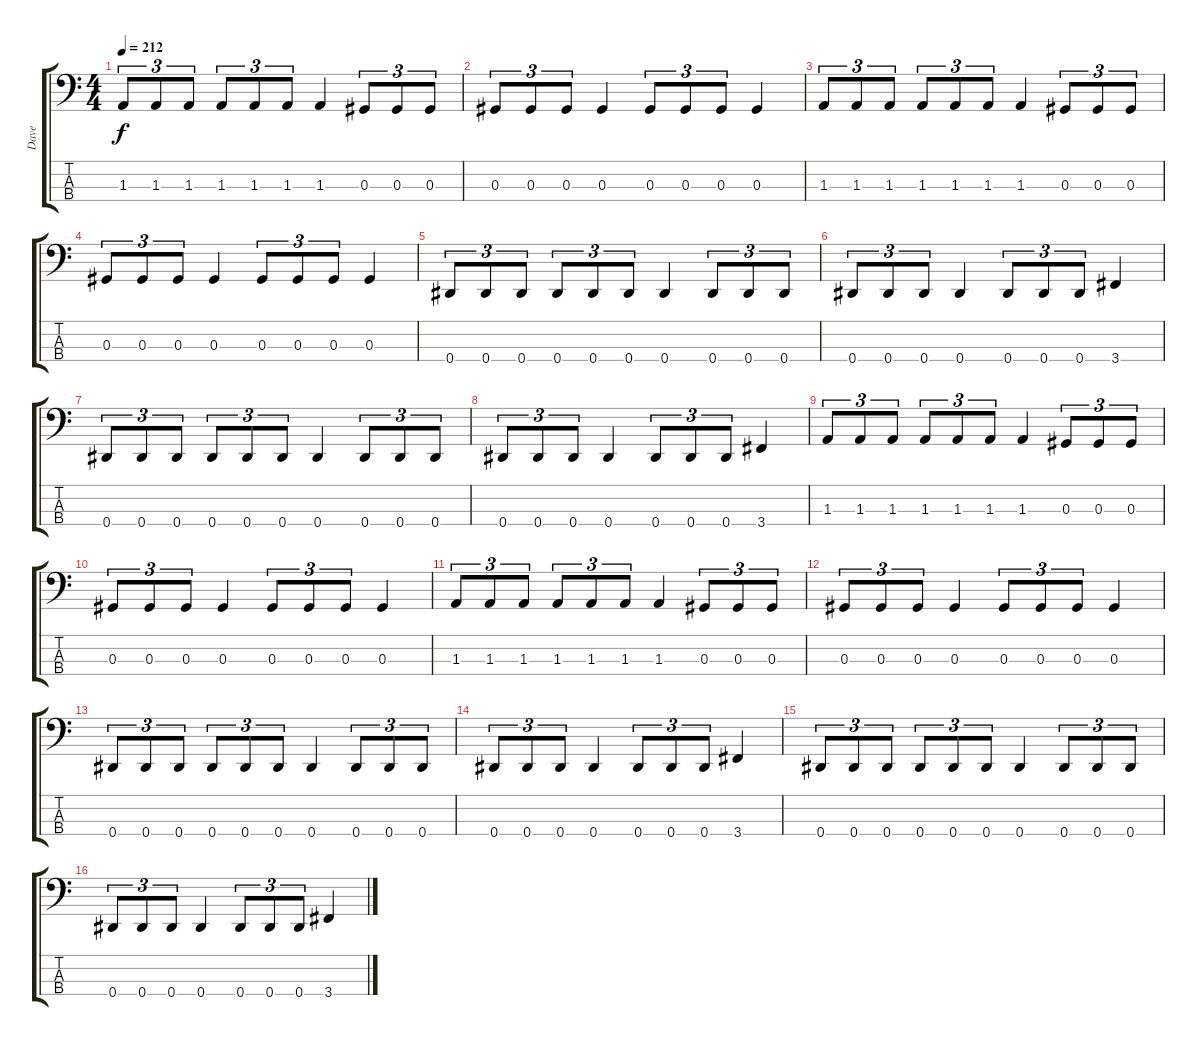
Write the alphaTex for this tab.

\track ("Dave" "Dave") {instrument electricbasspick}
\staff {score tabs}
\tuning (Gb2 Db2 Ab1 Eb1) {hide}
\ts (4 4)
\tempo 212
\clef f4
\ks c
1.3.8{tu (3 2) dy f} 1.3.8{tu (3 2)} 1.3.8{tu (3 2)} 1.3.8{tu (3 2)} 1.3.8{tu (3 2)} 1.3.8{tu (3 2)} 1.3.4 0.3.8{tu (3 2)} 0.3.8{tu (3 2)} 0.3.8{tu (3 2)} |
0.3.8{tu (3 2)} 0.3.8{tu (3 2)} 0.3.8{tu (3 2)} 0.3.4 0.3.8{tu (3 2)} 0.3.8{tu (3 2)} 0.3.8{tu (3 2)} 0.3.4 |
1.3.8{tu (3 2)} 1.3.8{tu (3 2)} 1.3.8{tu (3 2)} 1.3.8{tu (3 2)} 1.3.8{tu (3 2)} 1.3.8{tu (3 2)} 1.3.4 0.3.8{tu (3 2)} 0.3.8{tu (3 2)} 0.3.8{tu (3 2)} |
0.3.8{tu (3 2)} 0.3.8{tu (3 2)} 0.3.8{tu (3 2)} 0.3.4 0.3.8{tu (3 2)} 0.3.8{tu (3 2)} 0.3.8{tu (3 2)} 0.3.4 |
0.4.8{tu (3 2)} 0.4.8{tu (3 2)} 0.4.8{tu (3 2)} 0.4.8{tu (3 2)} 0.4.8{tu (3 2)} 0.4.8{tu (3 2)} 0.4.4 0.4.8{tu (3 2)} 0.4.8{tu (3 2)} 0.4.8{tu (3 2)} |
0.4.8{tu (3 2)} 0.4.8{tu (3 2)} 0.4.8{tu (3 2)} 0.4.4 0.4.8{tu (3 2)} 0.4.8{tu (3 2)} 0.4.8{tu (3 2)} 3.4.4 |
0.4.8{tu (3 2)} 0.4.8{tu (3 2)} 0.4.8{tu (3 2)} 0.4.8{tu (3 2)} 0.4.8{tu (3 2)} 0.4.8{tu (3 2)} 0.4.4 0.4.8{tu (3 2)} 0.4.8{tu (3 2)} 0.4.8{tu (3 2)} |
0.4.8{tu (3 2)} 0.4.8{tu (3 2)} 0.4.8{tu (3 2)} 0.4.4 0.4.8{tu (3 2)} 0.4.8{tu (3 2)} 0.4.8{tu (3 2)} 3.4.4 |
1.3.8{tu (3 2)} 1.3.8{tu (3 2)} 1.3.8{tu (3 2)} 1.3.8{tu (3 2)} 1.3.8{tu (3 2)} 1.3.8{tu (3 2)} 1.3.4 0.3.8{tu (3 2)} 0.3.8{tu (3 2)} 0.3.8{tu (3 2)} |
0.3.8{tu (3 2)} 0.3.8{tu (3 2)} 0.3.8{tu (3 2)} 0.3.4 0.3.8{tu (3 2)} 0.3.8{tu (3 2)} 0.3.8{tu (3 2)} 0.3.4 |
1.3.8{tu (3 2)} 1.3.8{tu (3 2)} 1.3.8{tu (3 2)} 1.3.8{tu (3 2)} 1.3.8{tu (3 2)} 1.3.8{tu (3 2)} 1.3.4 0.3.8{tu (3 2)} 0.3.8{tu (3 2)} 0.3.8{tu (3 2)} |
0.3.8{tu (3 2)} 0.3.8{tu (3 2)} 0.3.8{tu (3 2)} 0.3.4 0.3.8{tu (3 2)} 0.3.8{tu (3 2)} 0.3.8{tu (3 2)} 0.3.4 |
0.4.8{tu (3 2)} 0.4.8{tu (3 2)} 0.4.8{tu (3 2)} 0.4.8{tu (3 2)} 0.4.8{tu (3 2)} 0.4.8{tu (3 2)} 0.4.4 0.4.8{tu (3 2)} 0.4.8{tu (3 2)} 0.4.8{tu (3 2)} |
0.4.8{tu (3 2)} 0.4.8{tu (3 2)} 0.4.8{tu (3 2)} 0.4.4 0.4.8{tu (3 2)} 0.4.8{tu (3 2)} 0.4.8{tu (3 2)} 3.4.4 |
0.4.8{tu (3 2)} 0.4.8{tu (3 2)} 0.4.8{tu (3 2)} 0.4.8{tu (3 2)} 0.4.8{tu (3 2)} 0.4.8{tu (3 2)} 0.4.4 0.4.8{tu (3 2)} 0.4.8{tu (3 2)} 0.4.8{tu (3 2)} |
0.4.8{tu (3 2)} 0.4.8{tu (3 2)} 0.4.8{tu (3 2)} 0.4.4 0.4.8{tu (3 2)} 0.4.8{tu (3 2)} 0.4.8{tu (3 2)} 3.4.4
